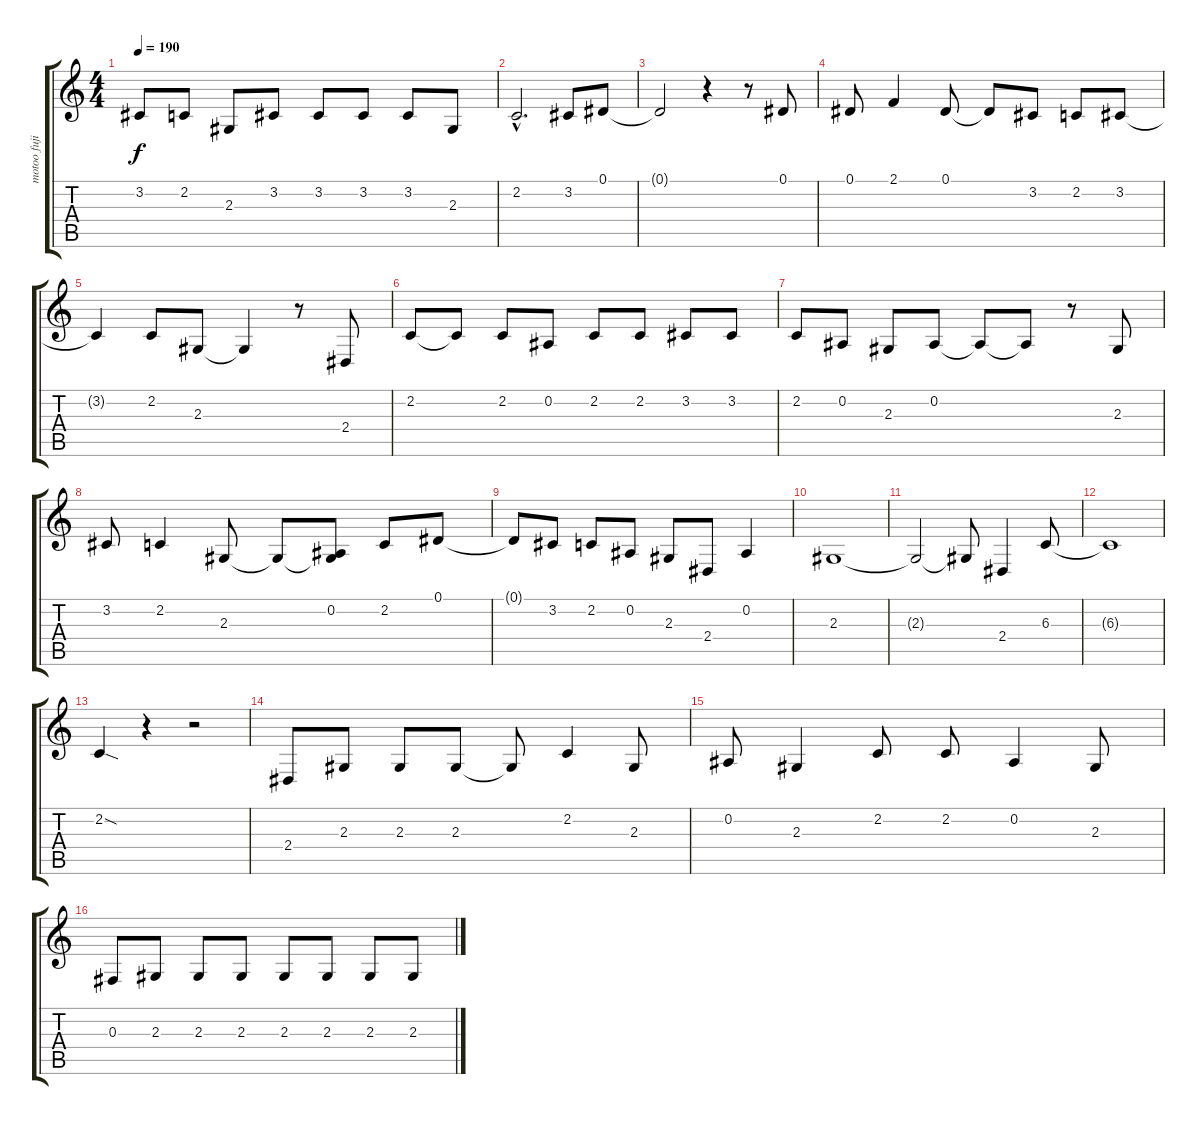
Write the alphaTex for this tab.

\track ("motoo fujiwara" "motoo fuji") {instrument sopranosax}
\staff {score tabs}
\tuning (Eb4 Bb3 Gb3 Db3 Ab2 Eb2) {hide}
\ts (4 4)
\tempo 190
\clef g2
\ks c
3.2.8{dy f} 2.2.8 2.3.8 3.2.8 3.2.8 3.2.8 3.2.8 2.3.8 |
2.2{hac}.2{d} 3.2.8 0.1.8 |
0.1{t}.2 r.4 r.8 0.1.8 |
0.1.8 2.1.4 0.1.8 0.1{t}.8 3.2.8 2.2.8 3.2.8 |
3.2{t}.4 2.2.8 2.3.8 2.3{t}.4 r.8 2.4.8 |
2.2.8 2.2{t}.8 2.2.8 0.2.8 2.2.8 2.2.8 3.2.8 3.2.8 |
2.2.8 0.2.8 2.3.8 0.2.8 0.2{t}.8 0.2{t}.8 r.8 2.3.8 |
3.2.8 2.2.4 2.3.8 2.3{t}.8 (0.2 2.3{t}).8 2.2.8 0.1.8 |
0.1{t}.8 3.2.8 2.2.8 0.2.8 2.3.8 2.4.8 0.2.4 |
2.3.1 |
2.3{t}.2 2.3{t}.8 2.4.4 6.3.8 |
6.3{t}.1 |
2.2{sod}.4 r.4 r.2 |
2.4.8 2.3.8 2.3.8 2.3.8 2.3{t}.8 2.2.4 2.3.8 |
0.2.8 2.3.4 2.2.8 2.2.8 0.2.4 2.3.8 |
0.3.8 2.3.8 2.3.8 2.3.8 2.3.8 2.3.8 2.3.8 2.3.8
